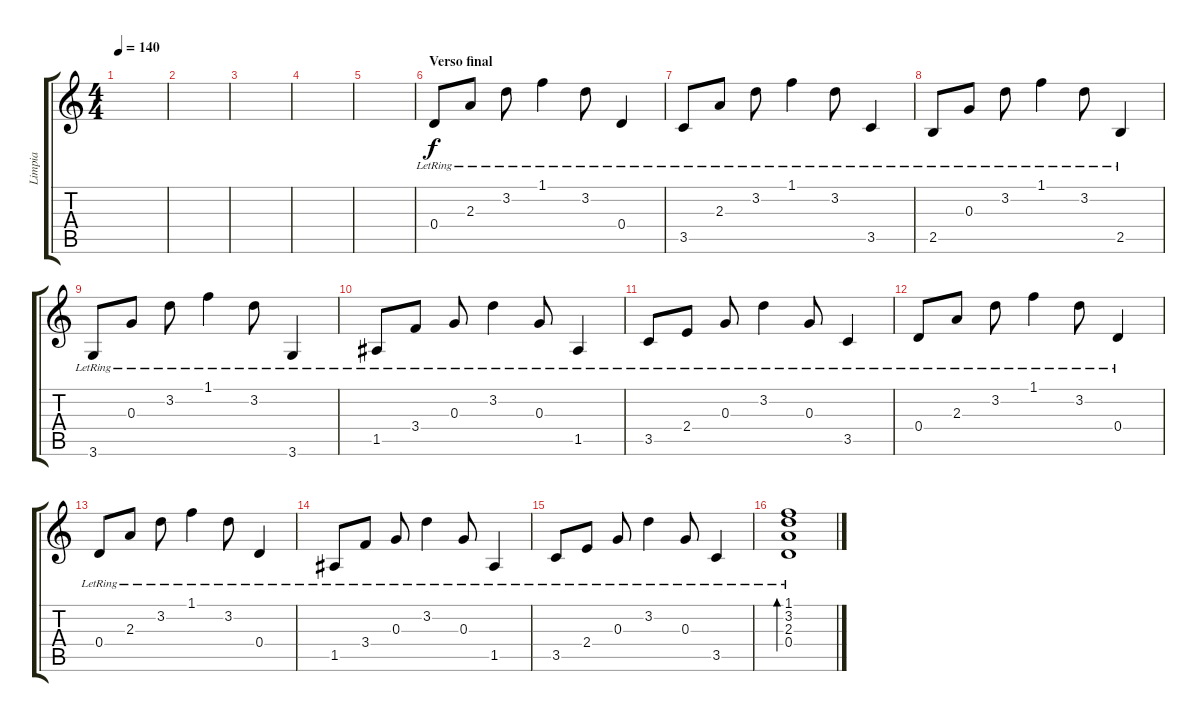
\track ("Limpia" "Limpia") {instrument electricguitarclean}
\staff {score tabs}
\tuning (E4 B3 G3 D3 A2 E2) {hide}
\ts (4 4)
\tempo 140
\clef g2
\ks c
|
|
|
|
|
\section ("" "Verso final")
0.4{lr}.8 2.3{lr}.8 3.2{lr}.8 1.1{lr}.4 3.2{lr}.8 0.4{lr}.4 |
3.5{lr}.8 2.3{lr}.8 3.2{lr}.8 1.1{lr}.4 3.2{lr}.8 3.5{lr}.4 |
2.5{lr}.8 0.3{lr}.8 3.2{lr}.8 1.1{lr}.4 3.2{lr}.8 2.5{lr}.4 |
3.6{lr}.8 0.3{lr}.8 3.2{lr}.8 1.1{lr}.4 3.2{lr}.8 3.6{lr}.4 |
1.5{lr}.8 3.4{lr}.8 0.3{lr}.8 3.2{lr}.4 0.3{lr}.8 1.5{lr}.4 |
3.5{lr}.8 2.4{lr}.8 0.3{lr}.8 3.2{lr}.4 0.3{lr}.8 3.5{lr}.4 |
0.4{lr}.8 2.3{lr}.8 3.2{lr}.8 1.1{lr}.4 3.2{lr}.8 0.4{lr}.4 |
0.4{lr}.8 2.3{lr}.8 3.2{lr}.8 1.1{lr}.4 3.2{lr}.8 0.4{lr}.4 |
1.5{lr}.8 3.4{lr}.8 0.3{lr}.8 3.2{lr}.4 0.3{lr}.8 1.5{lr}.4 |
3.5{lr}.8 2.4{lr}.8 0.3{lr}.8 3.2{lr}.4 0.3{lr}.8 3.5{lr}.4 |
(1.1{lr} 3.2{lr} 2.3{lr} 0.4{lr}).1{bd 240}
